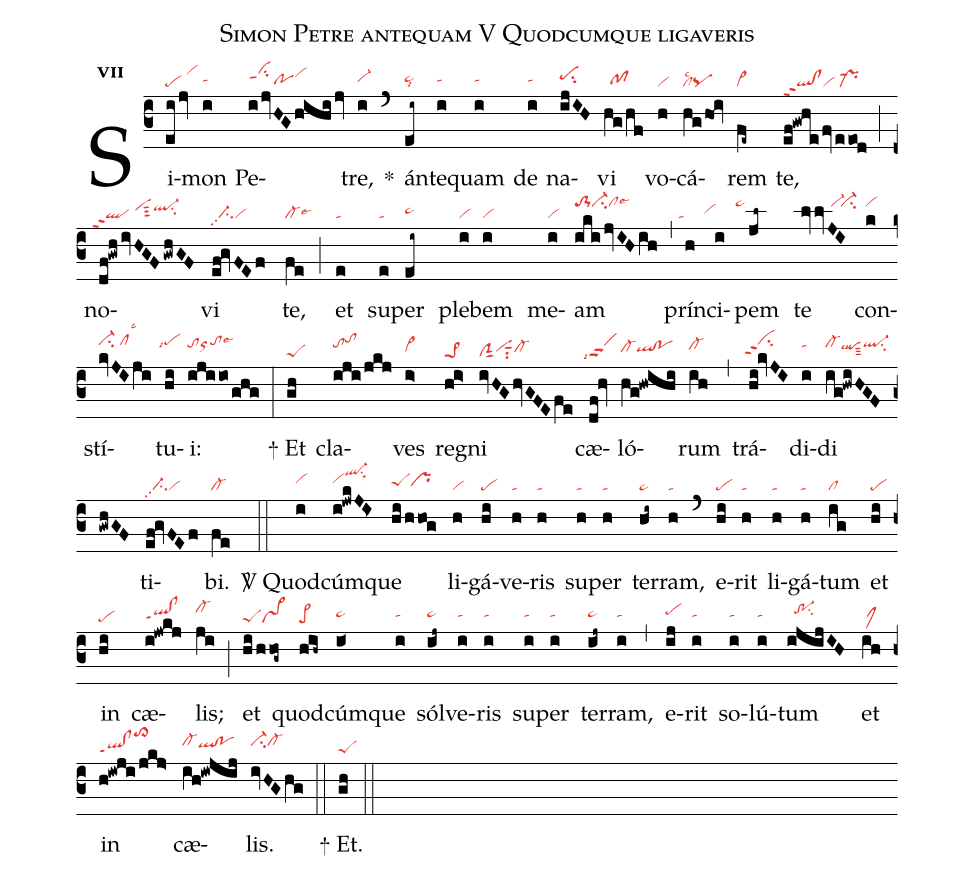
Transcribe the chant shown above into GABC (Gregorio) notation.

name:Simon Petre antequam V Quodcumque ligaveris;
office-part:re;
mode:7;
nabc-lines:1;
%%
initial-style: 1;
name: Simon Petre antequam;
mode:7;
office-part: Responsorium;
annotation: Resp.;
annotation: vii;
nabc-lines:1;
%%
(c3) Si(ei/jv|pe/vihk)mon(i|tahh) Pe(i/jvHGhihi/jv|cihippt1pohgvihj)tre,(i|vi-hh) <sp>*</sp>(`) án(ei~|pe~hhlsi8)te(i|tahh)quam(i|tahh) de(i|tahh) na(ijIH|pehisu2)vi(hg/hf|//pfhg) vo(h|vi)cá(hg/hoi|cllsc2pq)rem(fe~|vi>) te,(ef!gwhefveeod|ql!clppt2vi/pr-) (;) no(df!gwh/ivHGFgwhGF|``qlppt2/vihisut3ql-hisu2)vi(ef!gvFEf|//ci-pp2vi) te,(fe|cl-lse6) (;) et(e|ta) su(e|ta)per(ei~|pe~hh) ple(i|vi)bem(i|vi) me(i|vi)am(ikijvIHih|to-1hkci-hkclhklse6) (,) prín(h|``ta)ci(i|```vihh)pem(jl~|````pe~hk) te(lvlvJI|/////////vi-hk`ci-hk) con(k|vihk)stí(kvJIji|ci-hk/clhklsc3)tu(hi|``pehklsi7)i:(iji/io/ghg|tohjorhjtohklse6) (:)
<sp>+</sp> Et(gh|peS) cla(iji/jkj|tohjtohl)ves(i>|vi>hh) re(hi>|pe>1)gni(ivHGhvGFEfe|clSsut1vihhsut1su2cl-hh) cæ(df!hv|``scSlsi7)ló(hg!hwihi|cl-hhqlhh!pohh)rum(ih|cl-hi) (,) trá(hi!kvJI|`cihkppt2)di(i|tahj)di(ig!hwiHGF/gwhGF|cl-hjqlhisut3ql-hjsu2) ti(ef!gvFEf|//ci-pp2vi)bi.(fe|cl-) (::)

<sp>V/</sp> Quod(i|vihi)cúm(i!jwkJI>|vihiql-hlsu1sux1)que(hi/hhog|peShhprhh) li(h|vi)gá(hi|pe)ve(h|ta)ris(h|ta) su(h|ta)per(h|ta) ter(hi~|pe~)ram,(h|ta) (`) e(hi|pe)rit(h|ta) li(h|ta)gá(h|ta)tum(ig|cl) et(hi|pe) in(hi|pe) cæ(i!jwkj|qlhg!clhgppt1)lis;(ji|cl-hj) (;) et(hi/hhog~|peSvs>) quod(hih~|pe>)cúm(i<|pe~hh)que(i|tahh) sól(ij~|pe~hh)ve(i|tahh)ris(i|tahh) su(i|tahh)per(i|tahh) ter(ij~|pe~hh)ram,(i|tahh) (,) e(ij|pehi)rit(i|tahh) so(i|tahh)lú(i|tahh)tum(ijijIH|//tr-1hisu2) et(ih|/clMhh) in(h!iwji/jkj>|ql!clppt1to>hm) cæ(ih!iwjij|cl-hiqlhh!pohh)lis.(ivHGhg|ci-hicl-hi) (::)
<sp>+</sp> Et.(gh|peS) (::)
